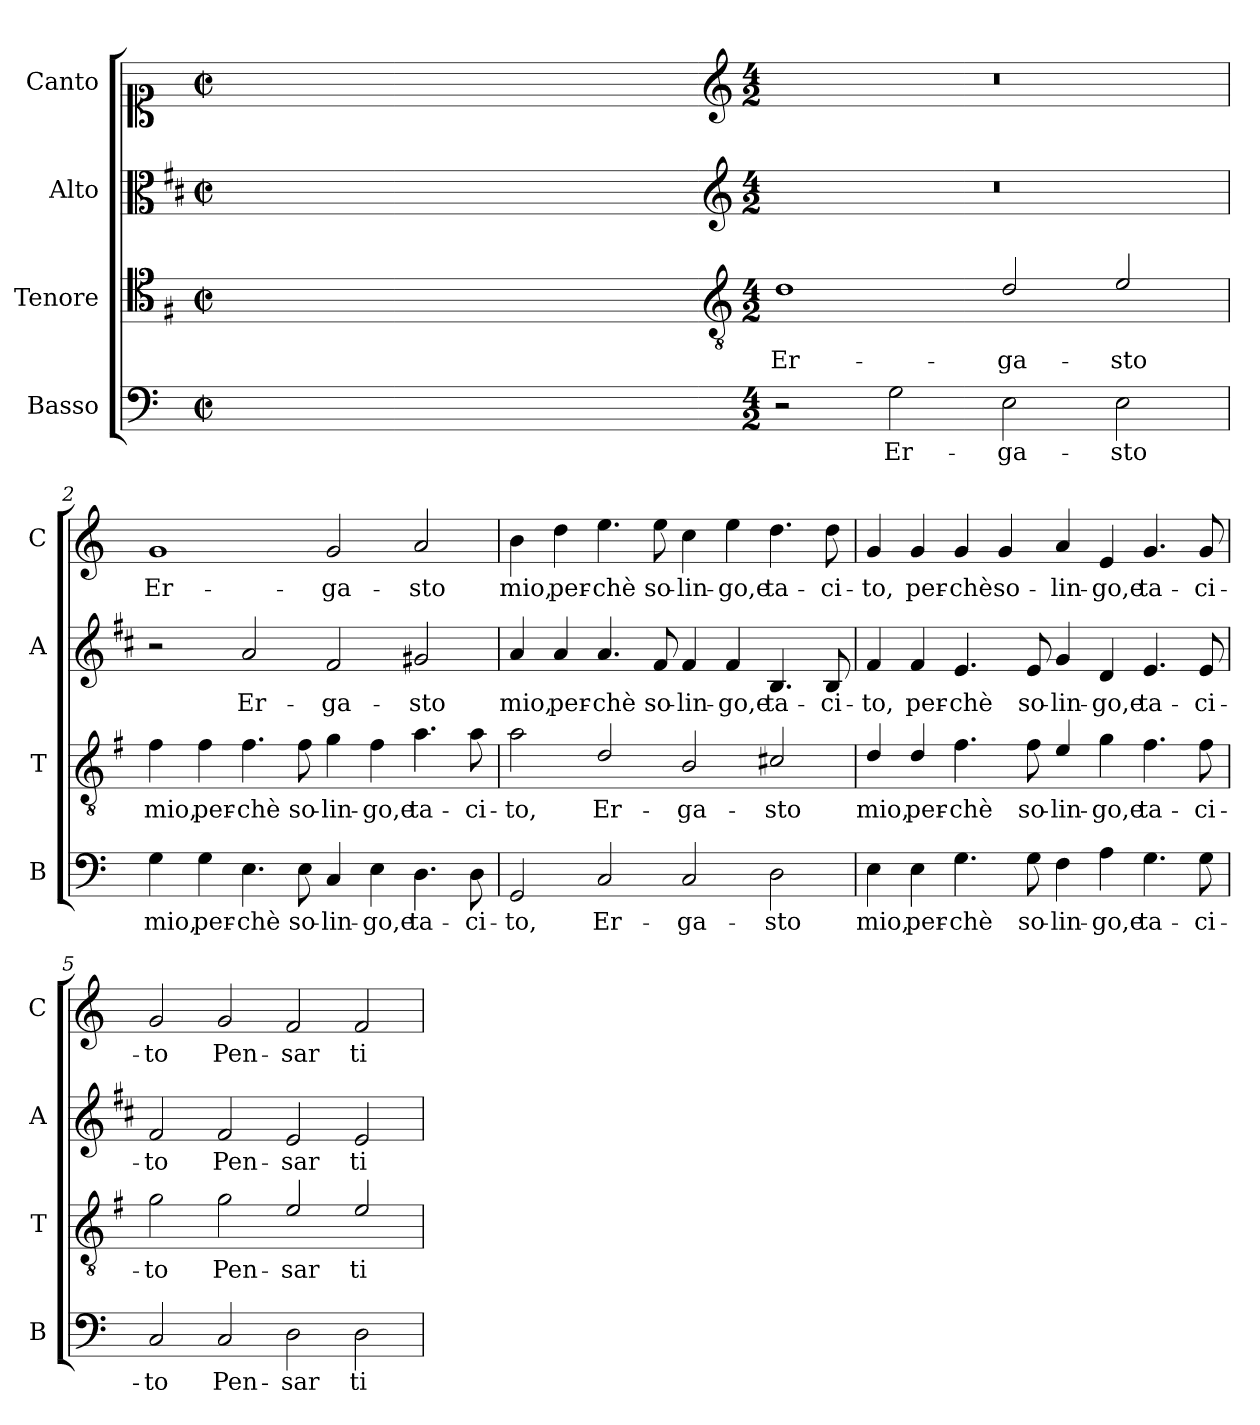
**kern	**text	**kern	**text	**kern	**text	**kern	**text
*part4	*part4	*part3	*part3	*part2	*part2	*part1	*part1
*staff4	*staff4	*staff3	*staff3	*staff2	*staff2	*staff1	*staff1
*I"Basso	*	*I"Tenore	*	*I"Alto	*	*I"Canto	*
*I'B	*	*I'T	*	*I'A	*	*I'C	*
*clefF4	*	*clefC4	*	*clefC3	*	*clefC1	*
*	*	*ITrd4c7	*	*ITrd1c2	*	*	*
*k[]	*	*k[]	*	*k[]	*	*k[]	*
*C:	*	*C:	*	*C:	*	*C:	*
*M2/2	*	*M2/2	*	*M2/2	*	*M2/2	*
*met(c|)	*	*met(c|)	*	*met(c|)	*	*met(c|)	*
=	=	=	=	=	=	=	=
1ryy	.	1ryy	.	1ryy	.	1ryy	.
=1X-	=1X-	=1X-	=1X-	=1X-	=1X-	=1X-	=1X-
4ryy	.	4ryy	.	4ryy	.	4ryy	.
4ryy	.	4ryy	.	4ryy	.	4ryy	.
4ryy	.	4ryy	.	4ryy	.	4ryy	.
4ryy	.	4ryy	.	4ryy	.	4ryy	.
=1-	=1-	=1-	=1-	=1-	=1-	=1-	=1-
*	*	*clefGv2	*	*clefG2	*	*clefG2	*
*M4/2	*	*M4/2	*	*M4/2	*	*M4/2	*
!	!	!	!LO:LY:b	!	!	!	!
2r	.	1G	Er-	0r	.	0r	.
!	!LO:LY:b	!	!	!	!	!	!
2G\	Er-	.	.	.	.	.	.
!	!LO:LY:b	!	!LO:LY:b	!	!	!	!
2E\	-ga-	2G/	-ga-	.	.	.	.
!	!LO:LY:b	!	!LO:LY:b	!	!	!	!
2E\	-sto	2A/	-sto	.	.	.	.
=2	=2	=2	=2	=2	=2	=2	=2
!	!LO:LY:b	!	!LO:LY:b	!	!	!	!LO:LY:b
4G\	mio,	4B\	mio,	2r	.	1g	Er-
!	!LO:LY:b	!	!LO:LY:b	!	!	!	!
4G\	per-	4B\	per-	.	.	.	.
!	!LO:LY:b	!	!LO:LY:b	!	!LO:LY:b	!	!
4.E\	-chè	4.B\	-chè	2g/	Er-	.	.
!	!LO:LY:b	!	!LO:LY:b	!	!	!	!
8E\	so-	8B\	so-	.	.	.	.
!	!LO:LY:b	!	!LO:LY:b	!	!LO:LY:b	!	!LO:LY:b
4C/	-lin-	4c\	-lin-	2e/	-ga-	2g/	-ga-
!	!LO:LY:b	!	!LO:LY:b	!	!	!	!
4E\	-go,e	4B\	-go,e	.	.	.	.
!	!LO:LY:b	!	!LO:LY:b	!	!LO:LY:b	!	!LO:LY:b
4.D\	ta-	4.d\	ta-	2f#X/	-sto	2a/	-sto
!	!LO:LY:b	!	!LO:LY:b	!	!	!	!
8D\	-ci-	8d\	-ci-	.	.	.	.
=3	=3	=3	=3	=3	=3	=3	=3
!	!LO:LY:b	!	!LO:LY:b	!	!LO:LY:b	!	!LO:LY:b
2GG/	-to,	2d\	-to,	4g/	mio,	4b\	mio,
!	!	!	!	!	!LO:LY:b	!	!LO:LY:b
.	.	.	.	4g/	per-	4dd\	per-
!	!LO:LY:b	!	!LO:LY:b	!	!LO:LY:b	!	!LO:LY:b
2C/	Er-	2G/	Er-	4.g/	-chè	4.ee\	-chè
!	!	!	!	!	!LO:LY:b	!	!LO:LY:b
.	.	.	.	8e/	so-	8ee\	so-
!	!LO:LY:b	!	!LO:LY:b	!	!LO:LY:b	!	!LO:LY:b
2C/	-ga-	2E/	-ga-	4e/	-lin-	4cc\	-lin-
!	!	!	!	!	!LO:LY:b	!	!LO:LY:b
.	.	.	.	4e/	-go,e	4ee\	-go,e
!	!LO:LY:b	!	!LO:LY:b	!	!LO:LY:b	!	!LO:LY:b
2D\	-sto	2F#X/	-sto	4.A/	ta-	4.dd\	ta-
!	!	!	!	!	!LO:LY:b	!	!LO:LY:b
.	.	.	.	8A/	-ci-	8dd\	-ci-
!!LO:LB:g=z
=4	=4	=4	=4	=4	=4	=4	=4
!	!LO:LY:b	!	!LO:LY:b	!	!LO:LY:b	!	!LO:LY:b
4E\	mio,	4G/	mio,	4e/	-to,	4g/	-to,
!	!LO:LY:b	!	!LO:LY:b	!	!LO:LY:b	!	!LO:LY:b
4E\	per-	4G/	per-	4e/	per-	4g/	per-
!	!LO:LY:b	!	!LO:LY:b	!	!LO:LY:b	!	!LO:LY:b
4.G\	-chè	4.B\	-chè	4.d/	-chè	4g/	-chè
!	!	!	!	!	!	!	!LO:LY:b
.	.	.	.	.	.	4g/	so-
!	!LO:LY:b	!	!LO:LY:b	!	!LO:LY:b	!	!
8G\	so-	8B\	so-	8d/	so-	.	.
!	!LO:LY:b	!	!LO:LY:b	!	!LO:LY:b	!	!LO:LY:b
4F\	-lin-	4A/	-lin-	4f/	-lin-	4a/	-lin-
!	!LO:LY:b	!	!LO:LY:b	!	!LO:LY:b	!	!LO:LY:b
4A\	-go,e	4c\	-go,e	4c/	-go,e	4e/	-go,e
!	!LO:LY:b	!	!LO:LY:b	!	!LO:LY:b	!	!LO:LY:b
4.G\	ta-	4.B\	ta-	4.d/	ta-	4.g/	ta-
!	!LO:LY:b	!	!LO:LY:b	!	!LO:LY:b	!	!LO:LY:b
8G\	-ci-	8B\	-ci-	8d/	-ci-	8g/	-ci-
=5	=5	=5	=5	=5	=5	=5	=5
!	!LO:LY:b	!	!LO:LY:b	!	!LO:LY:b	!	!LO:LY:b
2C/	-to	2c\	-to	2e/	-to	2g/	-to
!	!LO:LY:b	!	!LO:LY:b	!	!LO:LY:b	!	!LO:LY:b
2C/	Pen-	2c\	Pen-	2e/	Pen-	2g/	Pen-
!	!LO:LY:b	!	!LO:LY:b	!	!LO:LY:b	!	!LO:LY:b
2D\	-sar	2A/	-sar	2d/	-sar	2f/	-sar
!	!LO:LY:b	!	!LO:LY:b	!	!LO:LY:b	!	!LO:LY:b
2D\	ti	2A/	ti	2d/	ti	2f/	ti
=	=	=	=	=	=	=	=
*-	*-	*-	*-	*-	*-	*-	*-
